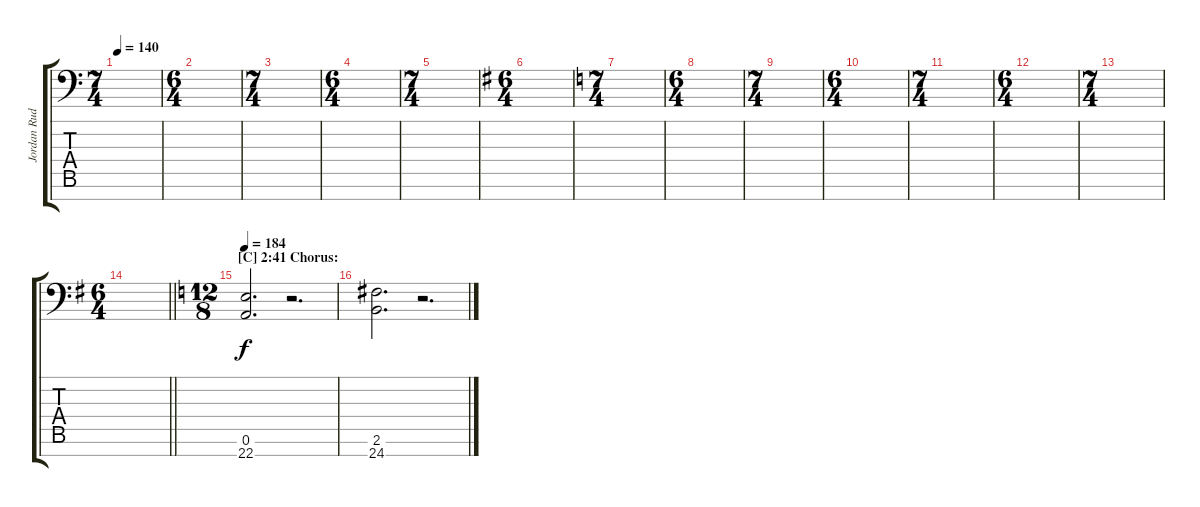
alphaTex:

\track ("Jordan Rudess - Left Hand" "Jordan Rud") {instrument fx1rain}
\staff {score tabs}
\tuning (E5 B4 G4 D4 A3 E3 B0) {hide}
\ts (7 4)
\tempo 140
\clef f4
\ks c
|
\ts (6 4)
|
\ts (7 4)
|
\ts (6 4)
|
\ts (7 4)
|
\ts (6 4)
\ks g
|
\ts (7 4)
\ks c
|
\ts (6 4)
|
\ts (7 4)
|
\ts (6 4)
|
\ts (7 4)
|
\ts (6 4)
|
\ts (7 4)
|
\ts (6 4)
\barLineRight lightlight
\ks g
|
\ts (12 8)
\section ("" "[C] 2:41 Chorus:")
\tempo 184
\ks c
(0.6 22.7).2{d} r.2{d} |
(2.6 24.7).2{d} r.2{d}
